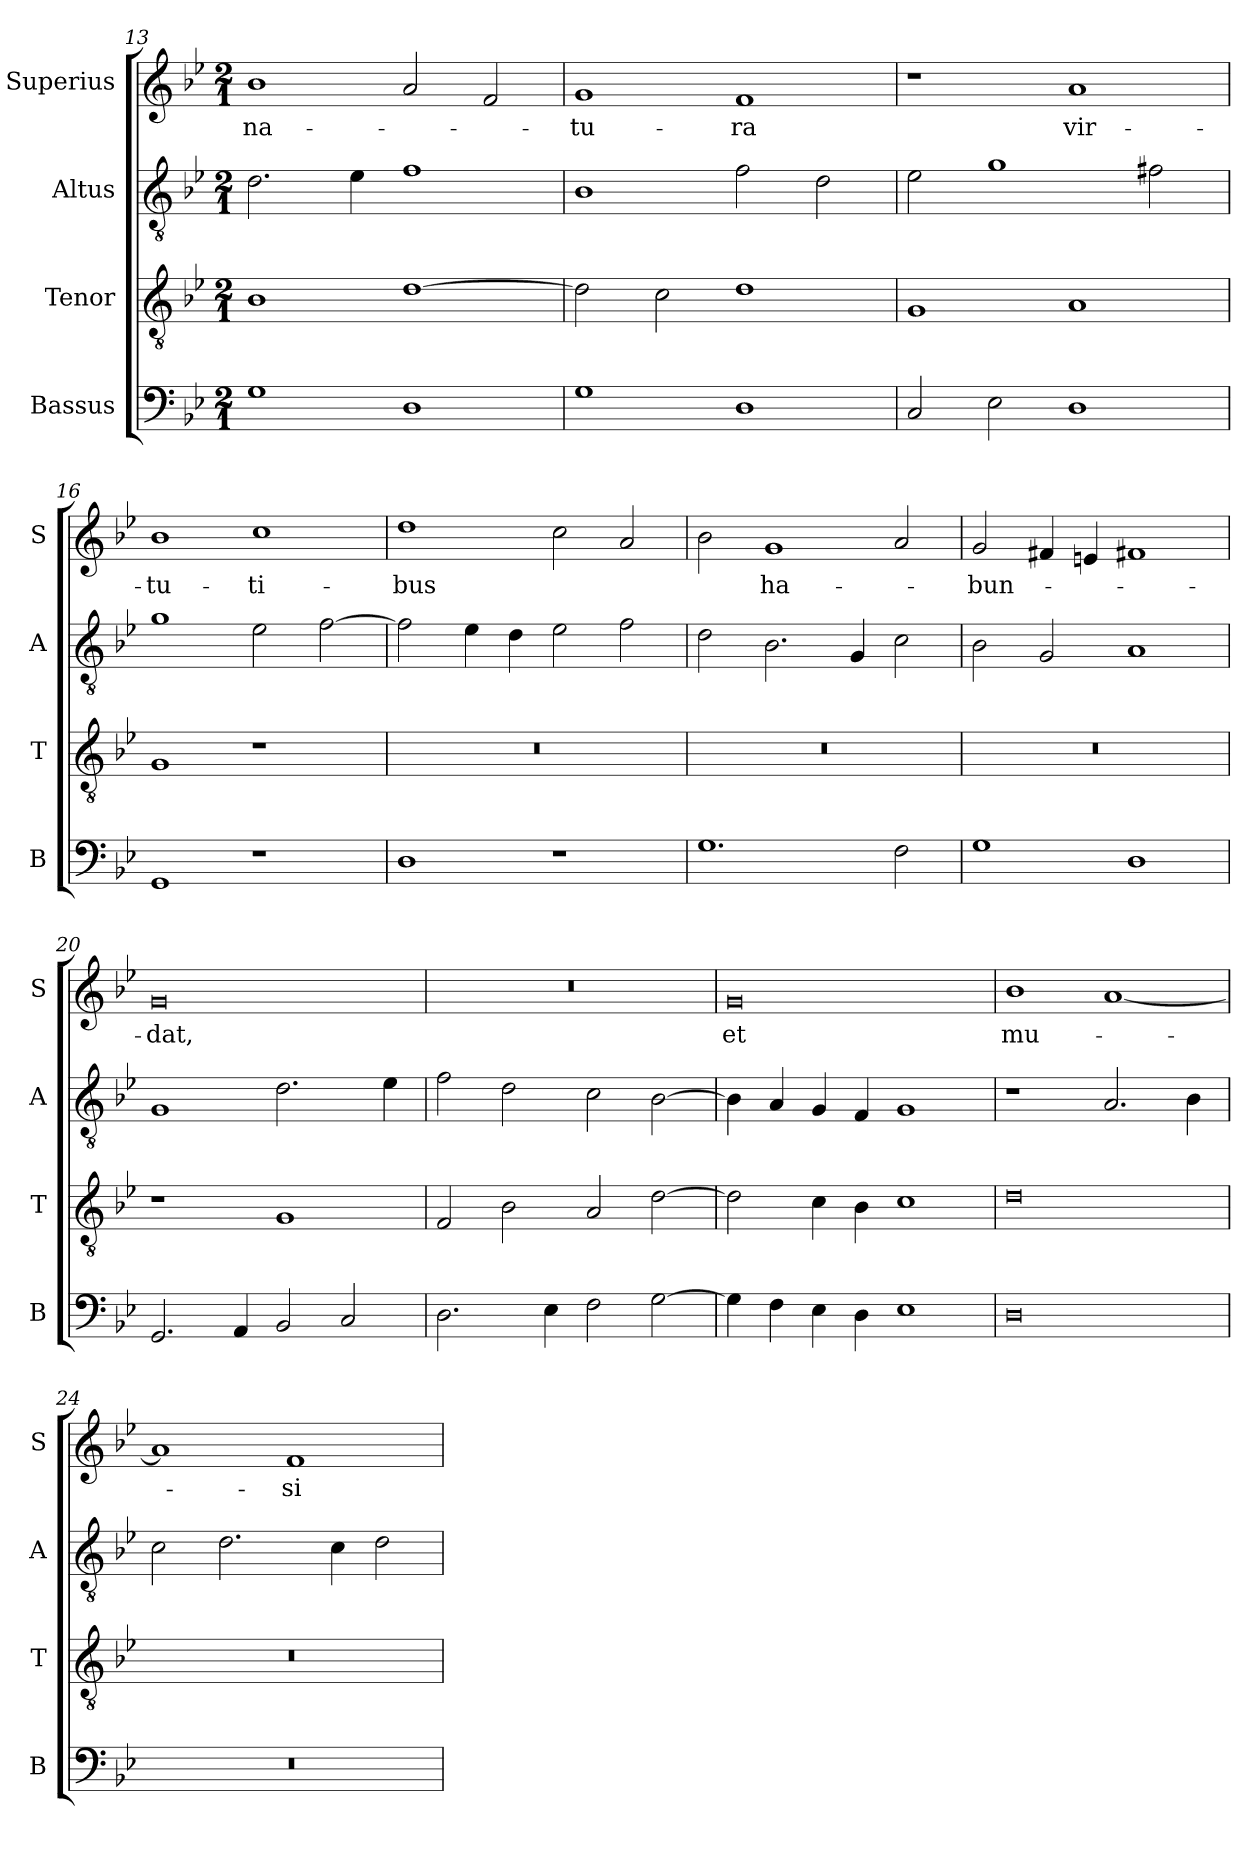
**kern	**kern	**kern	**kern	**text
*part4	*part3	*part2	*part1	*part1
*staff4	*staff3	*staff2	*staff1	*staff1
*I"Bassus	*I"Tenor	*I"Altus	*I"Superius	*
*I'B	*I'T	*I'A	*I'S	*
*clefF4	*clefGv2	*clefGv2	*clefG2	*
*k[b-e-]	*k[b-e-]	*k[b-e-]	*k[b-e-]	*
*M2/1	*M2/1	*M2/1	*M2/1	*
=13	=13	=13	=13	=13
1G	1B-	2.d	1b-	na-
.	.	4e-	.	.
1D	[1d	1f	2a	.
.	.	.	2f	.
=14	=14	=14	=14	=14
1G	2d]	1B-	1g	-tu-
.	2c	.	.	.
1D	1d	2f	1f	-ra
.	.	2d	.	.
=15	=15	=15	=15	=15
2C	1G	2e-	1r	.
2E-	.	1g	.	.
1D	1A	.	1a	vir-
.	.	2f#X	.	.
=16	=16	=16	=16	=16
1GG	1G	1g	1b-	-tu-
1r	1r	2e-	1cc	-ti-
.	.	[2f	.	.
=17	=17	=17	=17	=17
1D	0r	2f]	1dd	-bus
.	.	4e-	.	.
.	.	4d	.	.
1r	.	2e-	2cc	.
.	.	2f	2a	.
=18	=18	=18	=18	=18
1.G	0r	2d	2b-	.
.	.	2.B-	1g	ha-
.	.	4G	.	.
2F	.	2c	2a	.
=19	=19	=19	=19	=19
1G	0r	2B-	2g	-bun-
.	.	2G	4f#X	.
.	.	.	4en	.
1D	.	1A	1f#X	.
=20	=20	=20	=20	=20
2.GG	1r	1G	0g	-dat,
4AA	.	.	.	.
2BB-	1G	2.d	.	.
2C	.	.	.	.
.	.	4e-	.	.
=21	=21	=21	=21	=21
2.D	2F	2f	0r	.
.	2B-	2d	.	.
4E-	.	.	.	.
2F	2A	2c	.	.
[2G	[2d	[2B-	.	.
=22	=22	=22	=22	=22
4G]	2d]	4B-]	0g	et
4F	.	4A	.	.
4E-	4c	4G	.	.
4D	4B-	4F	.	.
1E-	1c	1G	.	.
=23	=23	=23	=23	=23
0D	0d	1r	1b-	mu-
.	.	2.A	[1a	.
.	.	4B-	.	.
=24	=24	=24	=24	=24
0r	0r	2c	1a]	.
.	.	2.d	.	.
.	.	.	1f	-si-
.	.	4c	.	.
.	.	2d	.	.
=	=	=	=	=
*-	*-	*-	*-	*-
